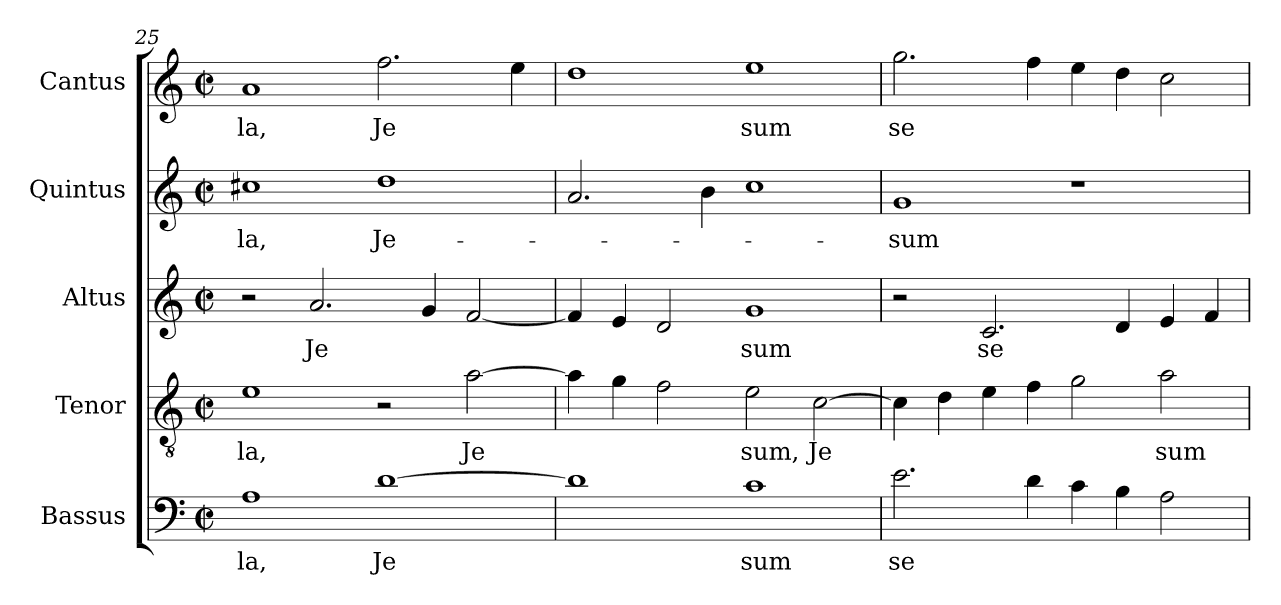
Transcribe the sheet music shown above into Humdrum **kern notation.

**kern	**text	**kern	**text	**kern	**text	**kern	**text	**kern	**text
*part5	*part5	*part4	*part4	*part3	*part3	*part2	*part2	*part1	*part1
*staff5	*staff5	*staff4	*staff4	*staff3	*staff3	*staff2	*staff2	*staff1	*staff1
*I"Bassus	*	*I"Tenor	*	*I"Altus	*	*I"Quintus	*	*I"Cantus	*
*clefF4	*	*clefGv2	*	*clefG2	*	*clefG2	*	*clefG2	*
*M2/2	*	*M2/2	*	*M2/2	*	*M2/2	*	*M2/2	*
*met(c|)	*	*met(c|)	*	*met(c|)	*	*met(c|)	*	*met(c|)	*
=25	=25	=25	=25	=25	=25	=25	=25	=25	=25
!	!LO:LY:b:cj	!	!LO:LY:b:cj	!	!	!	!LO:LY:b:cj	!	!LO:LY:b:cj
1A	la,	1e	la,	2r	.	1cc#X	-la,	1a	la,
!	!	!	!	!	!LO:LY:b:cj	!	!	!	!
.	.	.	.	2.a/	Je	.	.	.	.
!	!LO:LY:b:cj	!	!	!	!	!	!LO:LY:b:cj	!	!LO:LY:b:cj
[>1d	Je	2r	.	.	.	1dd	Je-	2.ff\	Je
.	.	.	.	4g/	.	.	.	.	.
!	!	!	!LO:LY:b:cj	!	!	!	!	!	!
.	.	[>2a\	Je	[<2f/	.	.	.	.	.
.	.	.	.	.	.	.	.	4ee\	.
=26	=26	=26	=26	=26	=26	=26	=26	=26	=26
1d]	.	4a\]	.	4f/]	.	2.a/	.	1dd	.
.	.	4g\	.	4e/	.	.	.	.	.
.	.	2f\	.	2d/	.	.	.	.	.
.	.	.	.	.	.	4b\	.	.	.
!	!LO:LY:b:cj	!	!LO:LY:b:cj	!	!LO:LY:b:cj	!	!	!	!LO:LY:b:cj
1c	sum	2e\	sum,	1g	sum	1cc	.	1ee	sum
!	!	!	!LO:LY:b:cj	!	!	!	!	!	!
.	.	[>2c\	Je	.	.	.	.	.	.
=27	=27	=27	=27	=27	=27	=27	=27	=27	=27
!	!LO:LY:b:cj	!	!	!	!	!	!LO:LY:b:cj	!	!LO:LY:b:cj
2.e\	se	4c\]	.	2r	.	1g	-sum	2.gg\	se
.	.	4d\	.	.	.	.	.	.	.
!	!	!	!	!	!LO:LY:b:cj	!	!	!	!
.	.	4e\	.	2.c/	se	.	.	.	.
4d\	.	4f\	.	.	.	.	.	4ff\	.
4c\	.	2g\	.	.	.	1r	.	4ee\	.
4B\	.	.	.	4d/	.	.	.	4dd\	.
!	!	!	!LO:LY:b:cj	!	!	!	!	!	!
2A\	.	2a\	sum	4e/	.	.	.	2cc\	.
.	.	.	.	4f/	.	.	.	.	.
=	=	=	=	=	=	=	=	=	=
*-	*-	*-	*-	*-	*-	*-	*-	*-	*-
